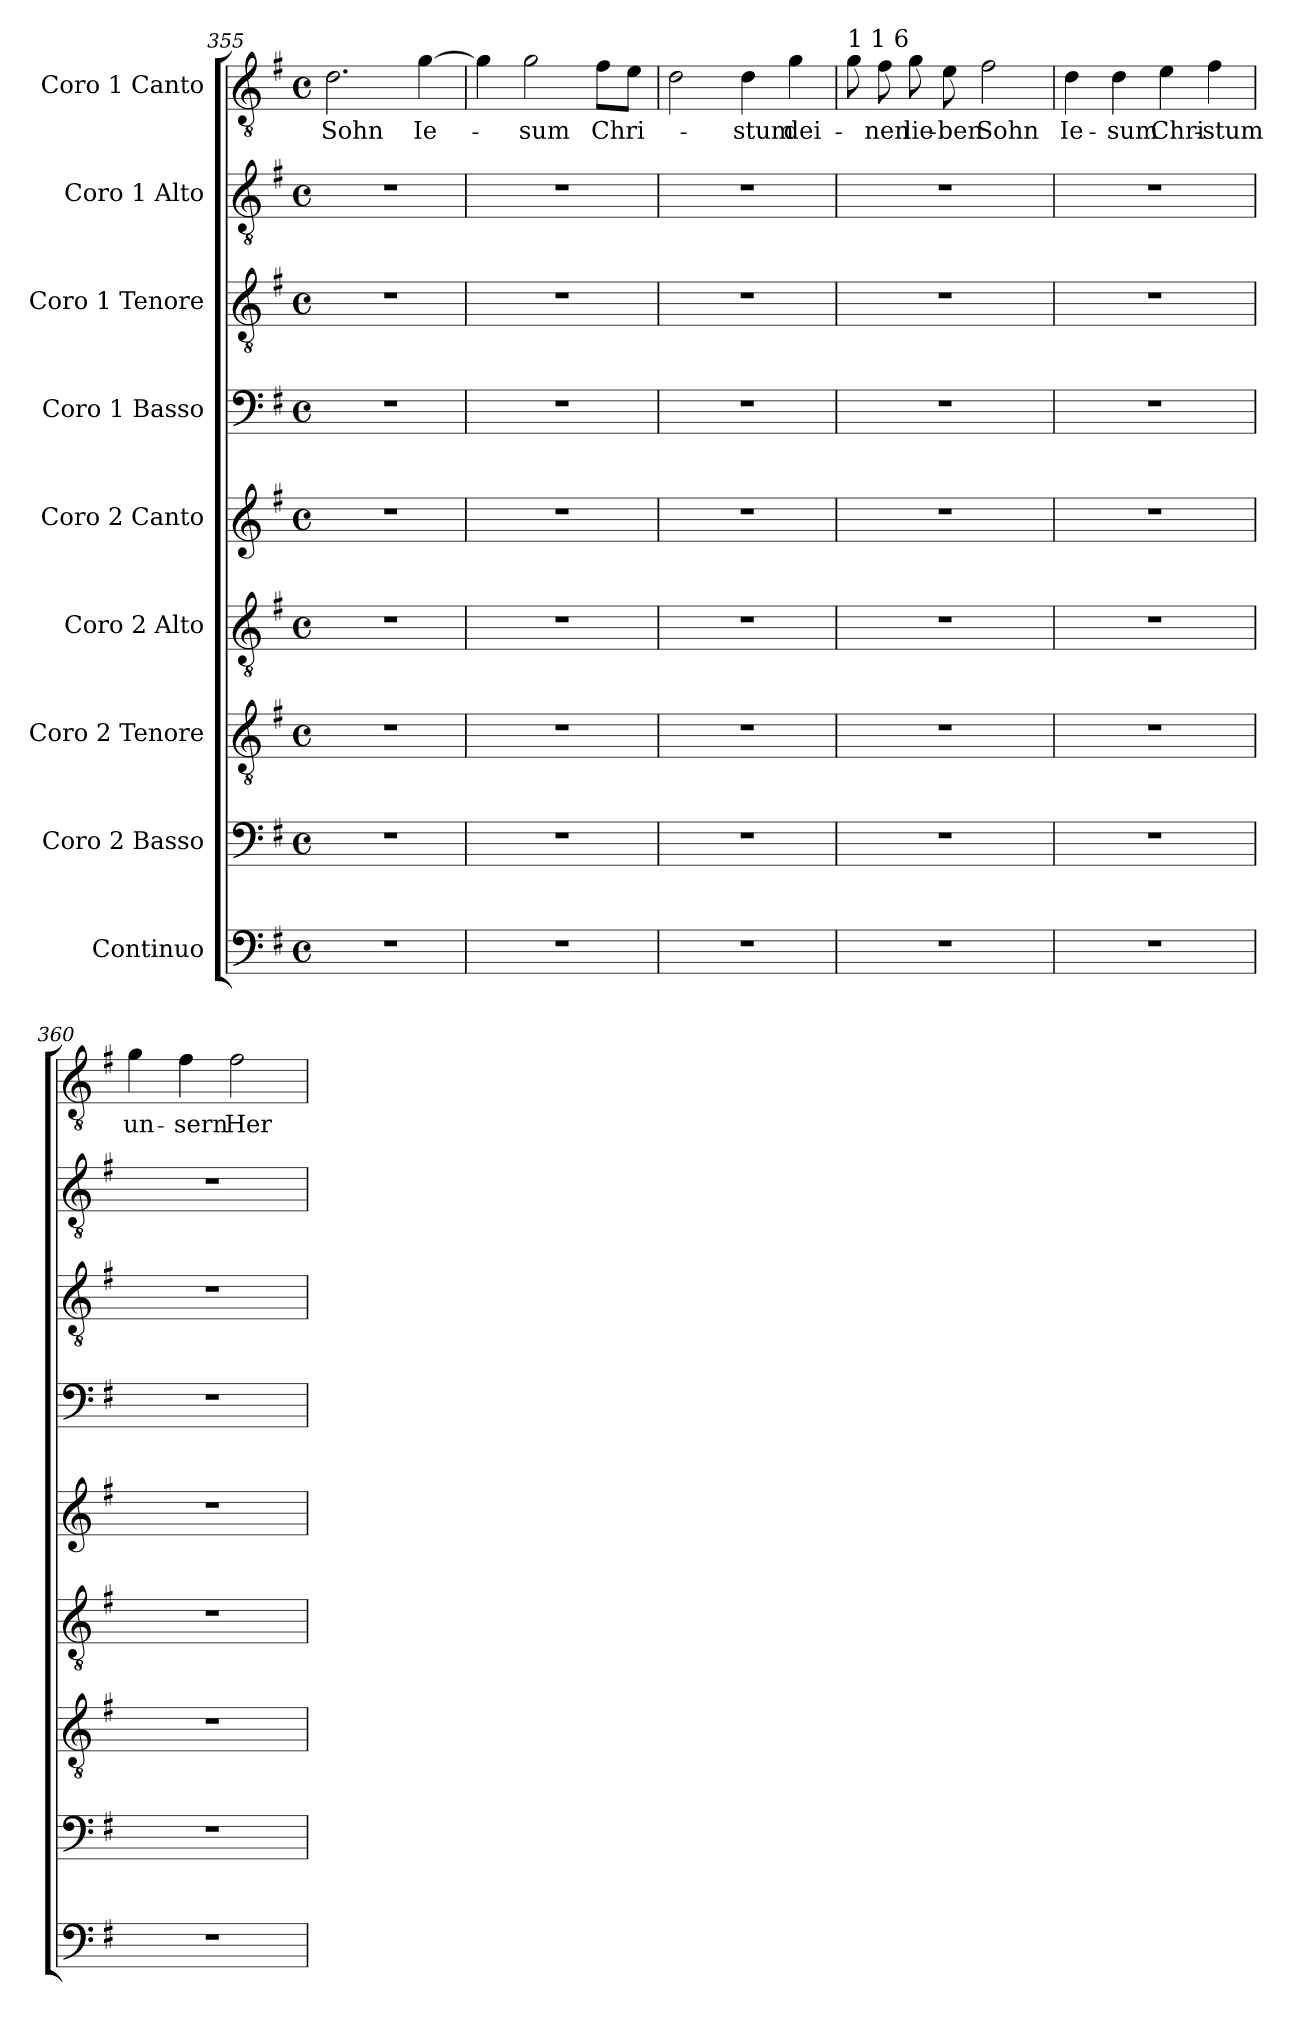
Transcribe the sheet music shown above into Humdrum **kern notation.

**kern	**kern	**kern	**kern	**kern	**kern	**kern	**kern	**kern	**text
*part9	*part8	*part7	*part6	*part5	*part4	*part3	*part2	*part1	*part1
*staff9	*staff8	*staff7	*staff6	*staff5	*staff4	*staff3	*staff2	*staff1	*staff1
*I"Continuo	*I"Coro 2  Basso	*I"Coro 2  Tenore	*I"Coro 2  Alto	*I"Coro 2  Canto	*I"Coro 1  Basso	*I"Coro 1  Tenore	*I"Coro 1  Alto	*I"Coro 1  Canto	*
*clefF4	*clefF4	*clefGv2	*clefGv2	*clefG2	*clefF4	*clefGv2	*clefGv2	*clefGv2	*
*k[f#]	*k[f#]	*k[f#]	*k[f#]	*k[f#]	*k[f#]	*k[f#]	*k[f#]	*k[f#]	*
*G:	*G:	*G:	*G:	*G:	*G:	*G:	*G:	*G:	*
*M4/4	*M4/4	*M4/4	*M4/4	*M4/4	*M4/4	*M4/4	*M4/4	*M4/4	*
*met(c)	*met(c)	*met(c)	*met(c)	*met(c)	*met(c)	*met(c)	*met(c)	*met(c)	*
=355	=355	=355	=355	=355	=355	=355	=355	=355	=355
!	!	!	!	!	!	!	!	!	!LO:LY:b:cj
1r	1r	1r	1r	1r	1r	1r	1r	2.d\	Sohn
!	!	!	!	!	!	!	!	!	!LO:LY:b:cj
.	.	.	.	.	.	.	.	[>4g\	Ie-
=356	=356	=356	=356	=356	=356	=356	=356	=356	=356
1r	1r	1r	1r	1r	1r	1r	1r	4g\]	.
!	!	!	!	!	!	!	!	!	!LO:LY:b:cj
.	.	.	.	.	.	.	.	2g\	-sum
!	!	!	!	!	!	!	!	!	!LO:LY:b:cj
.	.	.	.	.	.	.	.	8f#\L	Chri-
.	.	.	.	.	.	.	.	8e\J	.
=357	=357	=357	=357	=357	=357	=357	=357	=357	=357
1r	1r	1r	1r	1r	1r	1r	1r	2d\	.
!	!	!	!	!	!	!	!	!	!LO:LY:b:cj
.	.	.	.	.	.	.	.	4d\	-stum
!	!	!	!	!	!	!	!	!	!LO:LY:b:cj
.	.	.	.	.	.	.	.	4g\	dei-
!!LO:LB:g=z
=358	=358	=358	=358	=358	=358	=358	=358	=358	=358
!	!	!	!	!	!	!	!	!LO:TX:a:t=1 1 6	!
1r	1r	1r	1r	1r	1r	1r	1r	8g\	.
!	!	!	!	!	!	!	!	!	!LO:LY:b:cj
.	.	.	.	.	.	.	.	8f#\	-nen
!	!	!	!	!	!	!	!	!	!LO:LY:b:cj
.	.	.	.	.	.	.	.	8g\	lie-
!	!	!	!	!	!	!	!	!	!LO:LY:b:cj
.	.	.	.	.	.	.	.	8e\	-ben
!	!	!	!	!	!	!	!	!	!LO:LY:b:cj
.	.	.	.	.	.	.	.	2f#\	Sohn
=359	=359	=359	=359	=359	=359	=359	=359	=359	=359
!	!	!	!	!	!	!	!	!	!LO:LY:b:cj
1r	1r	1r	1r	1r	1r	1r	1r	4d\	Ie-
!	!	!	!	!	!	!	!	!	!LO:LY:b:cj
.	.	.	.	.	.	.	.	4d\	-sum
!	!	!	!	!	!	!	!	!	!LO:LY:b
.	.	.	.	.	.	.	.	4e\	Chri-
!	!	!	!	!	!	!	!	!	!LO:LY:b:rj
.	.	.	.	.	.	.	.	4f#\	-stum
=360	=360	=360	=360	=360	=360	=360	=360	=360	=360
!	!	!	!	!	!	!	!	!	!LO:LY:b:cj
1r	1r	1r	1r	1r	1r	1r	1r	4g\	un-
!	!	!	!	!	!	!	!	!	!LO:LY:b:cj
.	.	.	.	.	.	.	.	4f#\	-sern
!	!	!	!	!	!	!	!	!	!LO:LY:b:cj
.	.	.	.	.	.	.	.	2f#\	Her-
=	=	=	=	=	=	=	=	=	=
*-	*-	*-	*-	*-	*-	*-	*-	*-	*-
